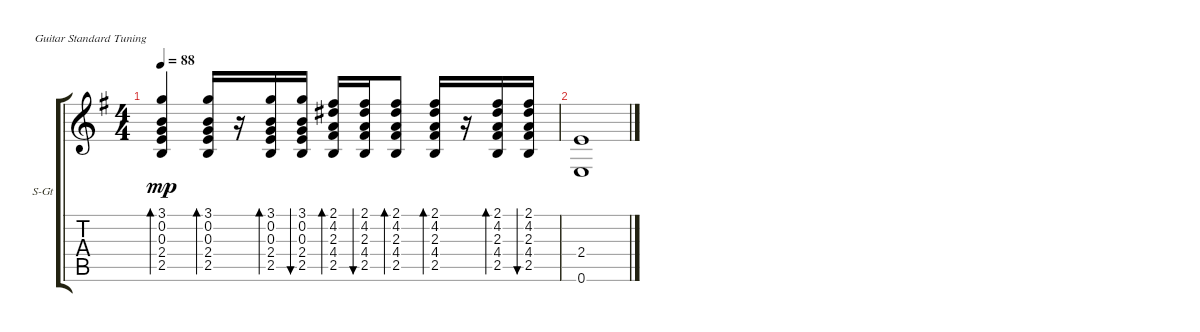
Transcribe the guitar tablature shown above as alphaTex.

\defaultSystemsLayout 4
\bracketExtendMode groupsimilarinstruments
\firstSystemTrackNameOrientation horizontal
\otherSystemsTrackNameOrientation horizontal
\track ("Steel Guitar" "S-Gt") {instrument acousticguitarsteel}
\staff {score tabs}
\tuning (E4 B3 G3 D3 A2 E2)
\ts (4 4)
\tempo 88
\clef g2
\ks eminor
(2.5 2.4 0.3 0.2 3.1).4{bd 30 dy mp} (2.5 2.4 0.3 0.2 3.1).16{bd 30} r.16 (2.5 2.4 0.3 0.2 3.1).16{bd 30} (2.5 2.4 0.3 0.2 3.1).16{bu 30} (2.5 4.4 2.3 4.2 2.1).16{bd 30} (2.5 4.4 2.3 4.2 2.1).16{bu 30} (2.5 4.4 2.3 4.2 2.1).8{bd 30} (2.5 4.4 2.3 4.2 2.1).16{bd 30} r.16 (2.5 4.4 2.3 4.2 2.1).16{bd 30} (2.5 4.4 2.3 4.2 2.1).16{bu 30} |
(0.6 2.4).1
